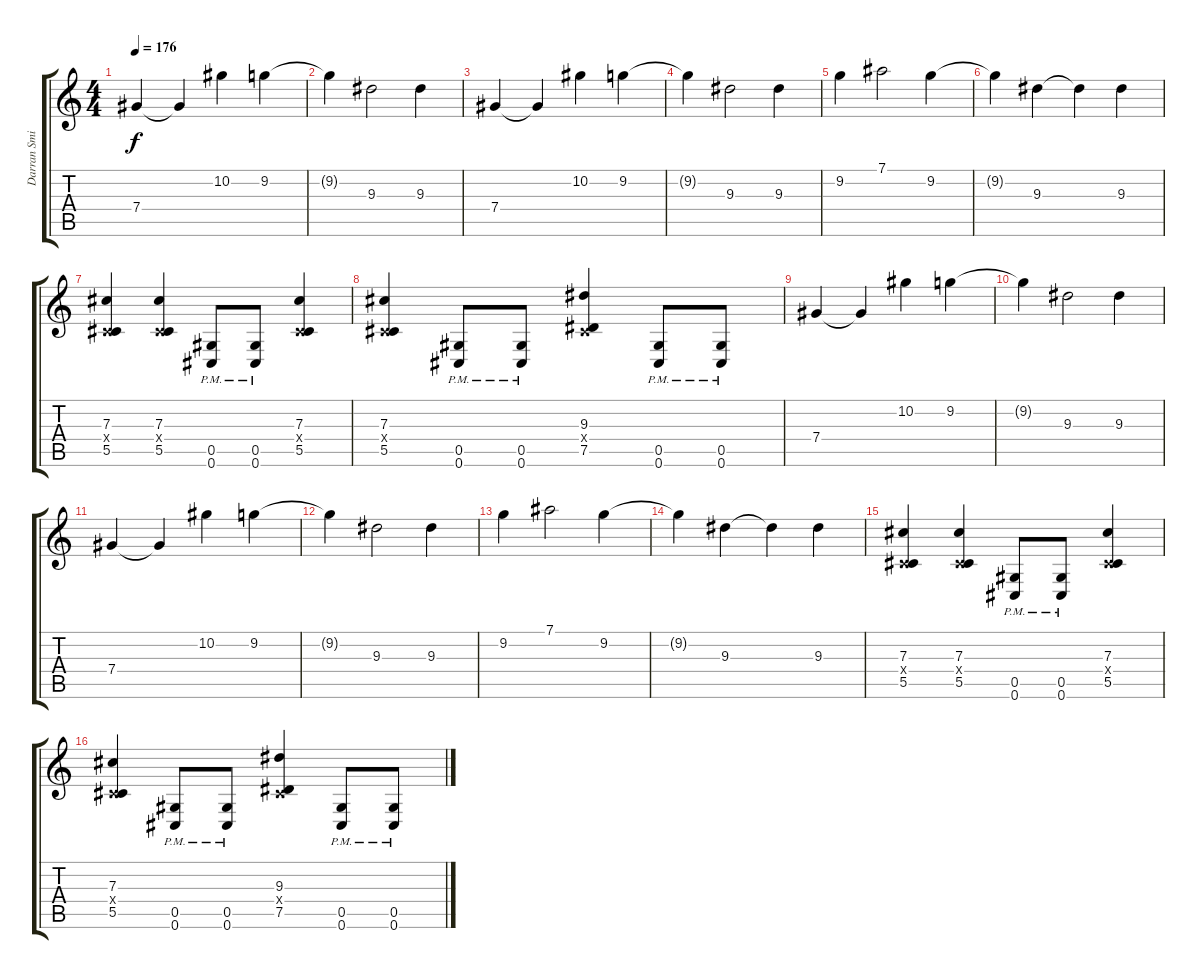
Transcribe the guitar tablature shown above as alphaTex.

\track ("Darran Smith (guitar)" "Darran Smi") {instrument distortionguitar}
\staff {score tabs}
\tuning (Eb4 Bb3 Gb3 Db3 Ab2 Db2) {hide}
\ts (4 4)
\tempo 176
\clef g2
\ks c
7.4.4{dy f} 7.4{t}.4 10.2.4 9.2.4 |
9.2{t}.4 9.3.2 9.3.4 |
7.4.4 7.4{t}.4 10.2.4 9.2.4 |
9.2{t}.4 9.3.2 9.3.4 |
9.2.4 7.1.2 9.2.4 |
9.2{t}.4 9.3.4 9.3{t}.4 9.3.4 |
(7.3 0.4{x} 5.5).4 (7.3 0.4{x} 5.5).4 (0.5{pm} 0.6{pm}).8 (0.5{pm} 0.6{pm}).8 (7.3 0.4{x} 5.5).4 |
(7.3 0.4{x} 5.5).4 (0.5{pm} 0.6{pm}).8 (0.5{pm} 0.6{pm}).8 (9.3 0.4{x} 7.5).4 (0.5{pm} 0.6{pm}).8 (0.5{pm} 0.6{pm}).8 |
7.4.4 7.4{t}.4 10.2.4 9.2.4 |
9.2{t}.4 9.3.2 9.3.4 |
7.4.4 7.4{t}.4 10.2.4 9.2.4 |
9.2{t}.4 9.3.2 9.3.4 |
9.2.4 7.1.2 9.2.4 |
9.2{t}.4 9.3.4 9.3{t}.4 9.3.4 |
(7.3 0.4{x} 5.5).4 (7.3 0.4{x} 5.5).4 (0.5{pm} 0.6{pm}).8 (0.5{pm} 0.6{pm}).8 (7.3 0.4{x} 5.5).4 |
(7.3 0.4{x} 5.5).4 (0.5{pm} 0.6{pm}).8 (0.5{pm} 0.6{pm}).8 (9.3 0.4{x} 7.5).4 (0.5{pm} 0.6{pm}).8 (0.5{pm} 0.6{pm}).8
